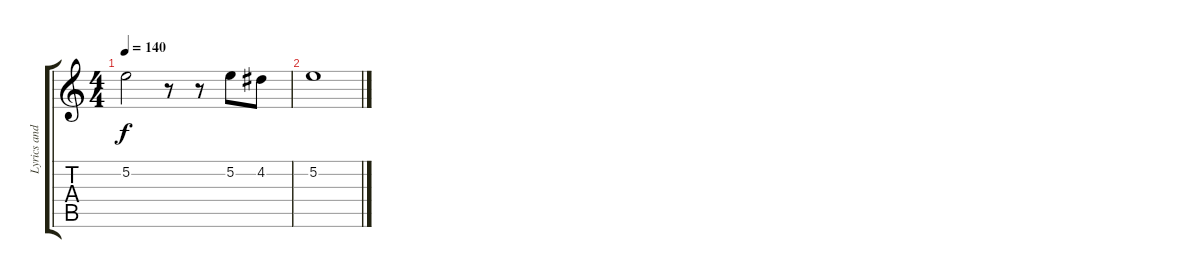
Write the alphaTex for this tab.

\track ("Lyrics and Backup Lyrics" "Lyrics and") {instrument acousticguitarnylon}
\staff {score tabs}
\tuning (E4 B3 G3 D3 A2 E2) {hide}
\ts (4 4)
\tempo 140
\clef g2
\ks c
5.2{t}.2{dy f} r.8 r.8 5.2.8 4.2.8 |
5.2.1
